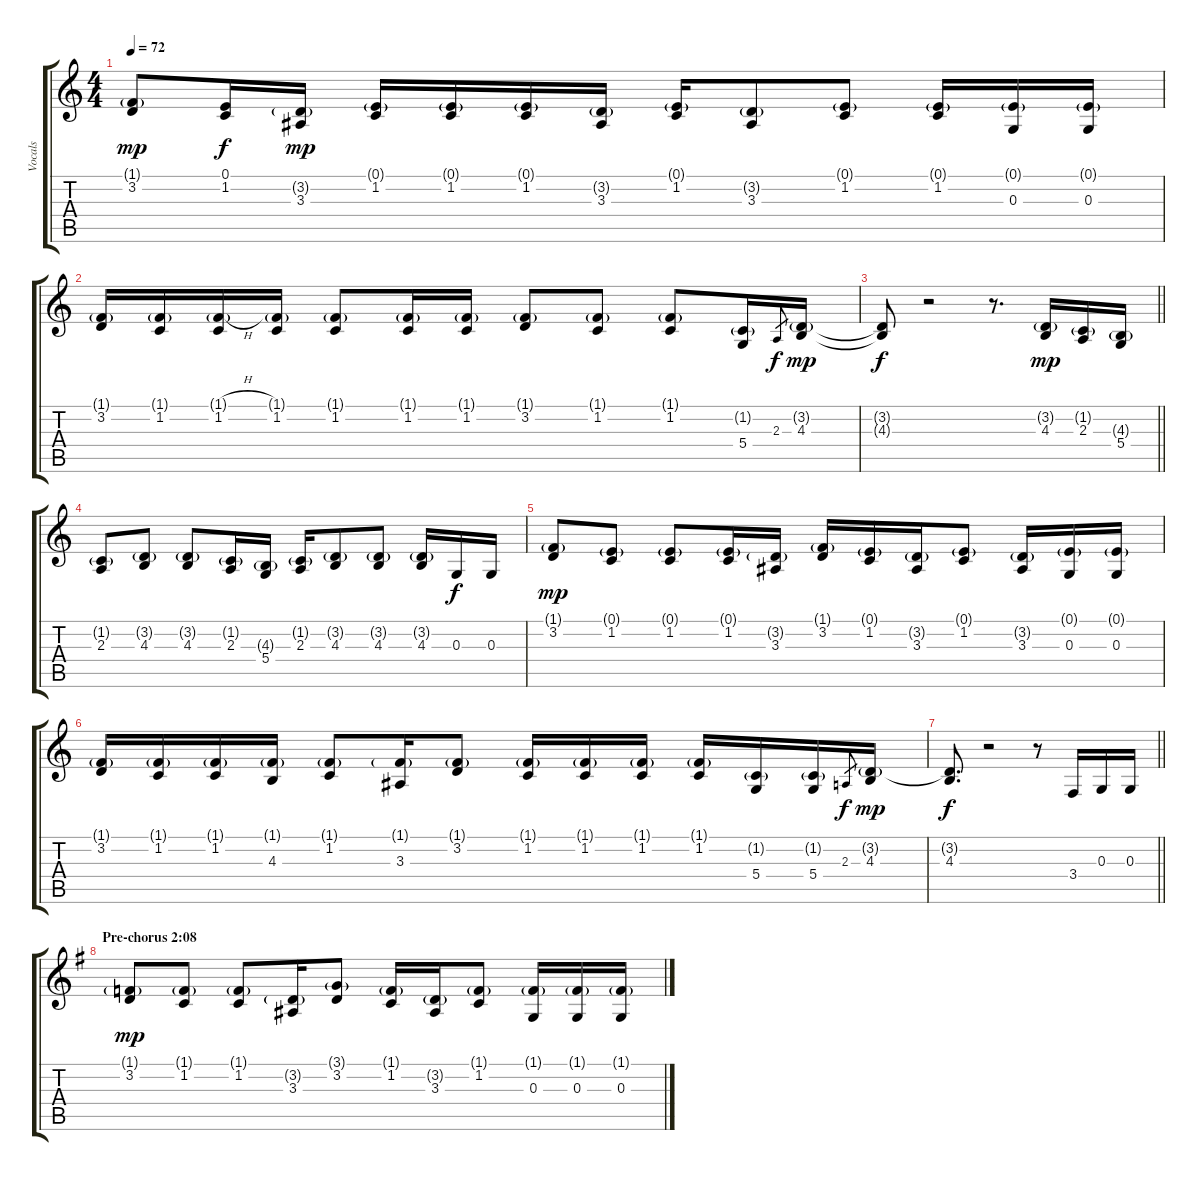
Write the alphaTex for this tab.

\track ("Vocals" "Vocals") {instrument brightacousticpiano}
\staff {score tabs}
\tuning (E4 B3 G3 D3 A2 E2) {hide}
\ts (4 4)
\tempo 72
\clef g2
\ks c
(1.1{g} 3.2).8{dy mp} (0.1 1.2).16{dy f} (3.2{g} 3.3).16{dy mp} (0.1{g} 1.2).16 (0.1{g} 1.2).16 (0.1{g} 1.2).16 (3.2{g} 3.3).16 (0.1{g} 1.2).16 (3.2{g} 3.3).8 (0.1{g} 1.2).8 (0.1{g} 1.2).16 (0.1{g} 0.3).16 (0.1{g} 0.3).16 |
(1.1{g} 3.2).16 (1.1{g} 1.2).16 (1.1{h g} 1.2).16 (1.1{g} 1.2).16 (1.1{g} 1.2).8 (1.1{g} 1.2).16 (1.1{g} 1.2).16 (1.1{g} 3.2).8 (1.1{g} 1.2).8 (1.1{g} 1.2).8 (1.2{g} 5.4).16 2.3.8{gr dy f} (3.2{g} 4.3).16{dy mp} |
\barLineRight lightlight
(3.2{t} 4.3{t}).8{dy f} r.2 r.8{d} (3.2{g} 4.3).16{dy mp} (1.2{g} 2.3).16 (4.3{g} 5.4).16 |
(1.2{g} 2.3).8 (3.2{g} 4.3).8 (3.2{g} 4.3).8 (1.2{g} 2.3).16 (4.3{g} 5.4).16 (1.2{g} 2.3).16 (3.2{g} 4.3).8 (3.2{g} 4.3).8 (3.2{g} 4.3).16 0.3.16{dy f} 0.3.16 |
(1.1{g} 3.2).8{dy mp} (0.1{g} 1.2).8 (0.1{g} 1.2).8 (0.1{g} 1.2).16 (3.2{g} 3.3).16 (1.1{g} 3.2).16 (0.1{g} 1.2).16 (3.2{g} 3.3).16 (0.1{g} 1.2).8 (3.2{g} 3.3).16 (0.1{g} 0.3).16 (0.1{g} 0.3).16 |
(1.1{g} 3.2).16 (1.1{g} 1.2).16 (1.1{g} 1.2).16 (1.1{g} 4.3).16 (1.1{g} 1.2).8 (1.1{g} 3.3).16 (1.1{g} 3.2).8 (1.1{g} 1.2).16 (1.1{g} 1.2).16 (1.1{g} 1.2).16 (1.1{g} 1.2).16 (1.2{g} 5.4).16 (1.2{g} 5.4).16 2.3.8{gr dy f} (3.2{g} 4.3).16{dy mp} |
\barLineRight lightlight
(3.2{t} 4.3).8{d dy f} r.2 r.8 3.4.16 0.3.16 0.3.16 |
\section ("" "Pre-chorus 2:08")
\ks g
(1.1{g} 3.2).8{dy mp} (1.1{g} 1.2).8 (1.1{g} 1.2).8 (3.2{g} 3.3).16 (3.1{g} 3.2).8 (1.1{g} 1.2).16 (3.2{g} 3.3).16 (1.1{g} 1.2).8 (1.1{g} 0.3).16 (1.1{g} 0.3).16 (1.1{g} 0.3).16
